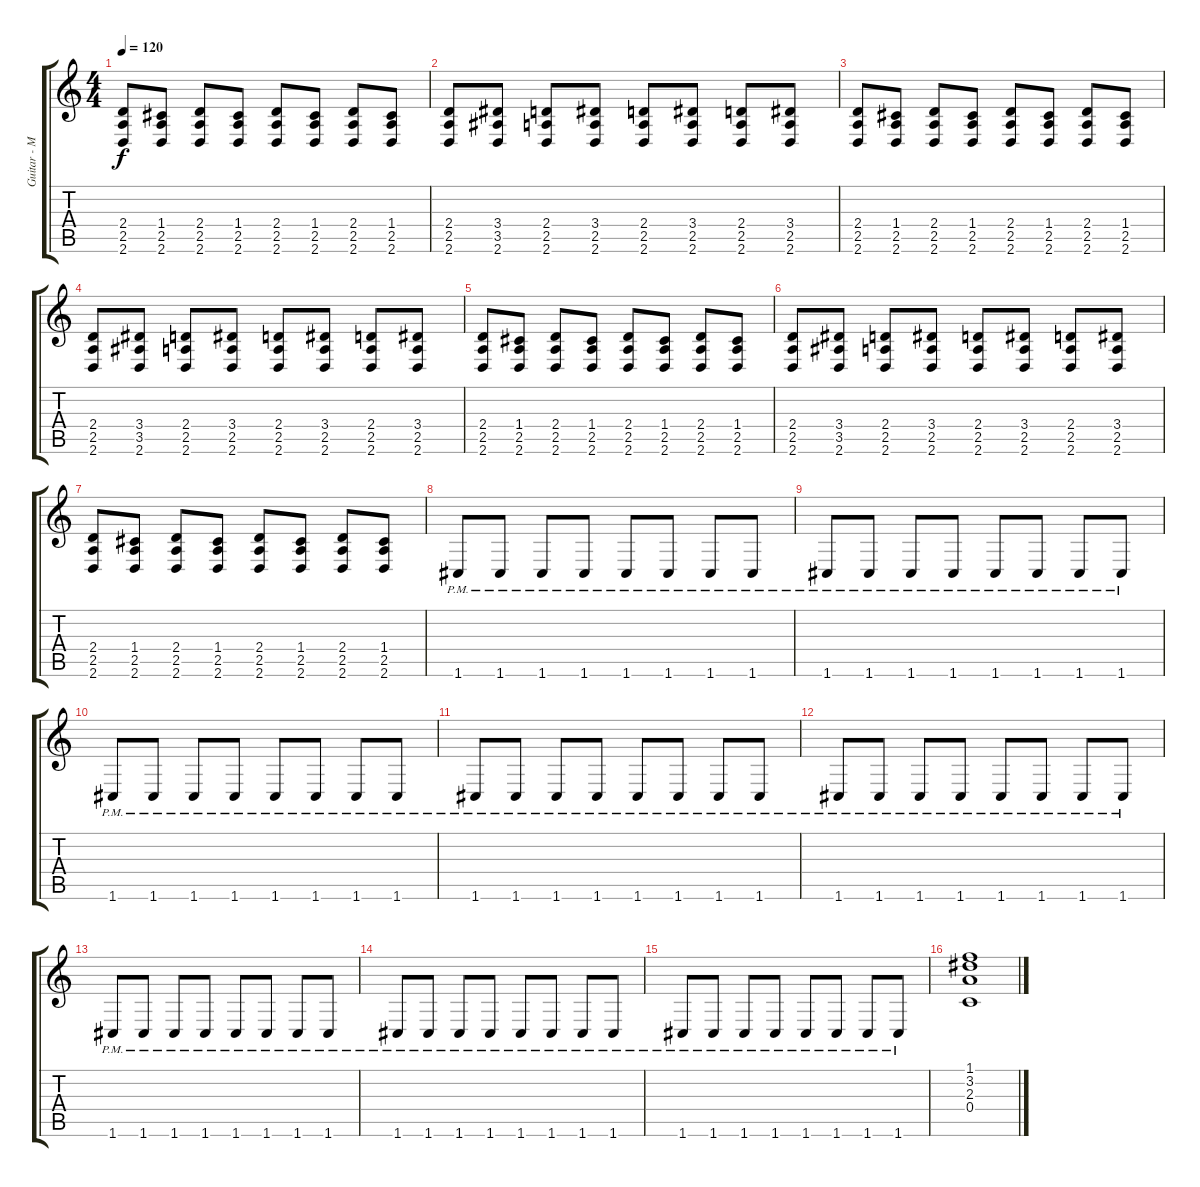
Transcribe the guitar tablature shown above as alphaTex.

\track ("Guitar - MarcoSS" "Guitar - M") {instrument distortionguitar}
\staff {score tabs}
\tuning (E4 C4 G3 C3 G2 C2) {hide}
\ts (4 4)
\tempo 120
\clef g2
\ks c
(2.4 2.5 2.6).8{dy f} (1.4 2.5 2.6).8 (2.4 2.5 2.6).8 (1.4 2.5 2.6).8 (2.4 2.5 2.6).8 (1.4 2.5 2.6).8 (2.4 2.5 2.6).8 (1.4 2.5 2.6).8 |
(2.4 2.5 2.6).8{volume 16 balance 12 instrument overdrivenguitar} (3.4 3.5 2.6).8 (2.4 2.5 2.6).8 (3.4 2.5 2.6).8 (2.4 2.5 2.6).8 (3.4 2.5 2.6).8 (2.4 2.5 2.6).8 (3.4 2.5 2.6).8 |
(2.4 2.5 2.6).8 (1.4 2.5 2.6).8 (2.4 2.5 2.6).8 (1.4 2.5 2.6).8 (2.4 2.5 2.6).8 (1.4 2.5 2.6).8 (2.4 2.5 2.6).8 (1.4 2.5 2.6).8 |
(2.4 2.5 2.6).8{volume 16 balance 12 instrument overdrivenguitar} (3.4 3.5 2.6).8 (2.4 2.5 2.6).8 (3.4 2.5 2.6).8 (2.4 2.5 2.6).8 (3.4 2.5 2.6).8 (2.4 2.5 2.6).8 (3.4 2.5 2.6).8 |
(2.4 2.5 2.6).8 (1.4 2.5 2.6).8 (2.4 2.5 2.6).8 (1.4 2.5 2.6).8 (2.4 2.5 2.6).8 (1.4 2.5 2.6).8 (2.4 2.5 2.6).8 (1.4 2.5 2.6).8 |
(2.4 2.5 2.6).8{volume 16 balance 12 instrument overdrivenguitar} (3.4 3.5 2.6).8 (2.4 2.5 2.6).8 (3.4 2.5 2.6).8 (2.4 2.5 2.6).8 (3.4 2.5 2.6).8 (2.4 2.5 2.6).8 (3.4 2.5 2.6).8 |
(2.4 2.5 2.6).8 (1.4 2.5 2.6).8 (2.4 2.5 2.6).8 (1.4 2.5 2.6).8 (2.4 2.5 2.6).8 (1.4 2.5 2.6).8 (2.4 2.5 2.6).8 (1.4 2.5 2.6).8 |
1.6{pm}.8 1.6{pm}.8 1.6{pm}.8 1.6{pm}.8 1.6{pm}.8 1.6{pm}.8 1.6{pm}.8 1.6{pm}.8 |
1.6{pm}.8 1.6{pm}.8 1.6{pm}.8 1.6{pm}.8 1.6{pm}.8 1.6{pm}.8 1.6{pm}.8 1.6{pm}.8 |
1.6{pm}.8 1.6{pm}.8 1.6{pm}.8 1.6{pm}.8 1.6{pm}.8 1.6{pm}.8 1.6{pm}.8 1.6{pm}.8 |
1.6{pm}.8 1.6{pm}.8 1.6{pm}.8 1.6{pm}.8 1.6{pm}.8 1.6{pm}.8 1.6{pm}.8 1.6{pm}.8 |
1.6{pm}.8 1.6{pm}.8 1.6{pm}.8 1.6{pm}.8 1.6{pm}.8 1.6{pm}.8 1.6{pm}.8 1.6{pm}.8 |
1.6{pm}.8 1.6{pm}.8 1.6{pm}.8 1.6{pm}.8 1.6{pm}.8 1.6{pm}.8 1.6{pm}.8 1.6{pm}.8 |
1.6{pm}.8 1.6{pm}.8 1.6{pm}.8 1.6{pm}.8 1.6{pm}.8 1.6{pm}.8 1.6{pm}.8 1.6{pm}.8 |
1.6{pm}.8 1.6{pm}.8 1.6{pm}.8 1.6{pm}.8 1.6{pm}.8 1.6{pm}.8 1.6{pm}.8 1.6{pm}.8 |
(1.1 3.2 2.3 0.4).1{volume 12 instrument electricguitarclean}
